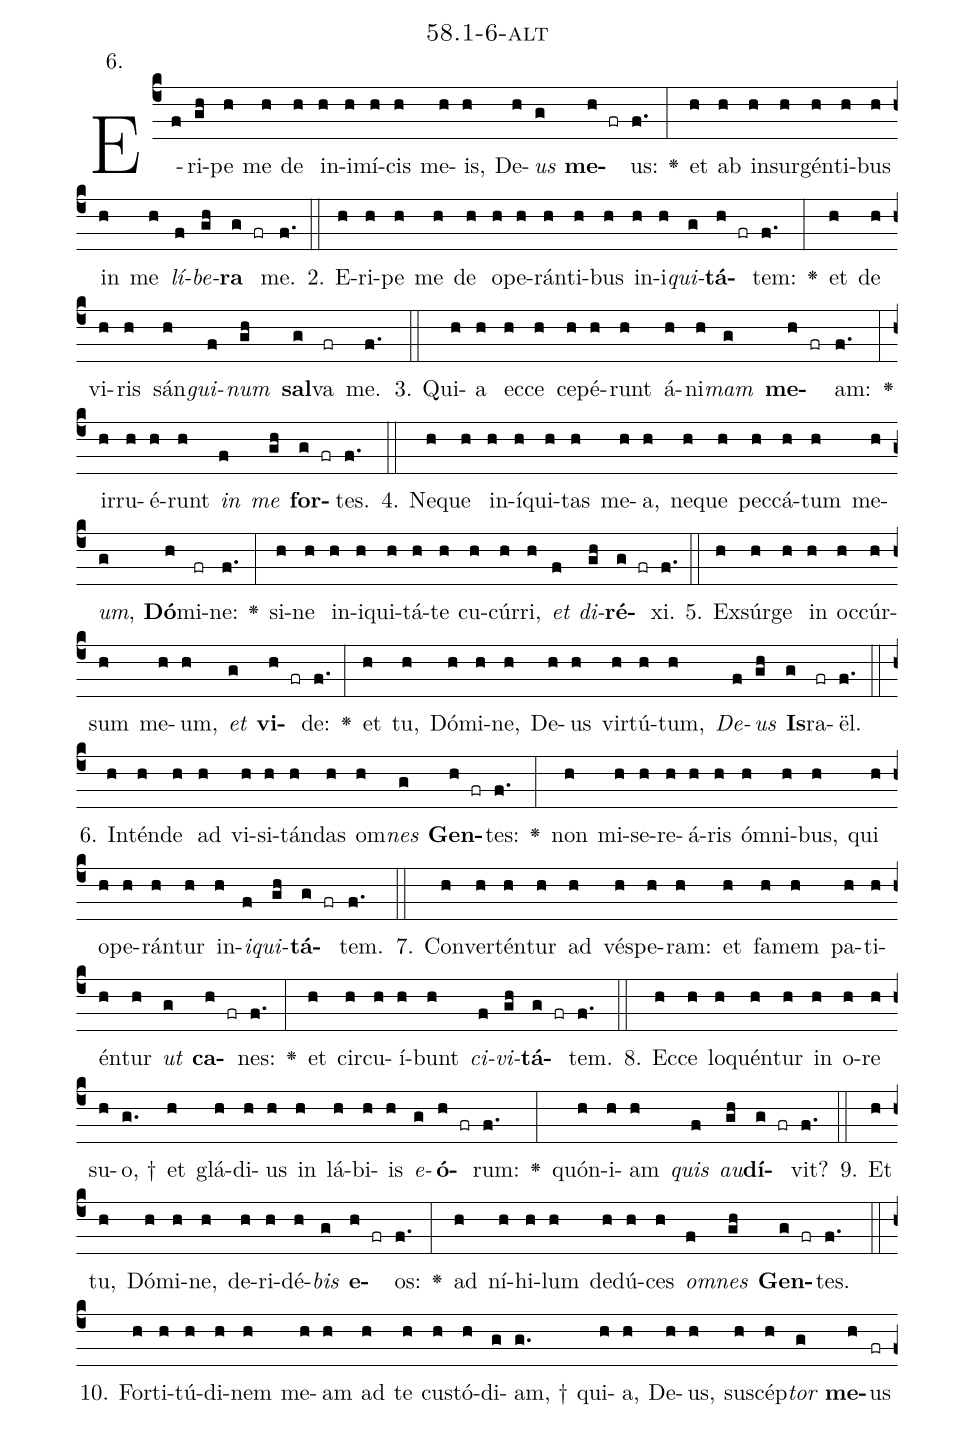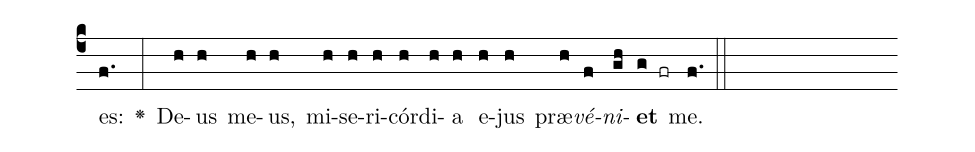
name: 58.1-6-alt;
annotation: 6.;
%%
(c4)E(f)ri(gh)pe(h) me(h) de(h) in(h)i(h)mí(h)cis(h) me(h)is,(h) De(h)<i>us</i>(g) <b>me</b>(h fr)us:(f.) <v>\greheightstar</v>(:) et(h) ab(h) in(h)sur(h)gén(h)ti(h)bus(h) in(h) me(h) <i>lí</i>(f)<i>be</i>(gh)<b>ra</b>(g fr) me.(f.) (::)
2. E(h)ri(h)pe(h) me(h) de(h) o(h)pe(h)rán(h)ti(h)bus(h) in(h)i(h)<i>qui</i>(g)<b>tá</b>(h fr)tem:(f.) <v>\greheightstar</v>(:) et(h) de(h) vi(h)ris(h) sán(h)<i>gui</i>(f)<i>num</i>(gh) <b>sal</b>(g)va(fr) me.(f.) (::)
3. Qui(h)a(h) ec(h)ce(h) ce(h)pé(h)runt(h) á(h)ni(h)<i>mam</i>(g) <b>me</b>(h fr)am:(f.) <v>\greheightstar</v>(:) ir(h)ru(h)é(h)runt(h) <i>in</i>(f) <i>me</i>(gh) <b>for</b>(g fr)tes.(f.) (::)
4. Ne(h)que(h) in(h)í(h)qui(h)tas(h) me(h)a,(h) ne(h)que(h) pec(h)cá(h)tum(h) me(h)<i>um</i>,(g) <b>Dó</b>(h)mi(fr)ne:(f.) <v>\greheightstar</v>(:) si(h)ne(h) in(h)i(h)qui(h)tá(h)te(h) cu(h)cúr(h)ri,(h) <i>et</i>(f) <i>di</i>(gh)<b>ré</b>(g fr)xi.(f.) (::)
5. Ex(h)súr(h)ge(h) in(h) oc(h)cúr(h)sum(h) me(h)um,(h) <i>et</i>(g) <b>vi</b>(h fr)de:(f.) <v>\greheightstar</v>(:) et(h) tu,(h) Dó(h)mi(h)ne,(h) De(h)us(h) vir(h)tú(h)tum,(h) <i>De</i>(f)<i>us</i>(gh) <b>Is</b>(g)ra(fr)ël.(f.) (::)
6. In(h)tén(h)de(h) ad(h) vi(h)si(h)tán(h)das(h) om(h)<i>nes</i>(g) <b>Gen</b>(h fr)tes:(f.) <v>\greheightstar</v>(:) non(h) mi(h)se(h)re(h)á(h)ris(h) óm(h)ni(h)bus,(h) qui(h) o(h)pe(h)rán(h)tur(h) in(h)<i>i</i>(f)<i>qui</i>(gh)<b>tá</b>(g fr)tem.(f.) (::)
7. Con(h)ver(h)tén(h)tur(h) ad(h) vés(h)pe(h)ram:(h) et(h) fa(h)mem(h) pa(h)ti(h)én(h)tur(h) <i>ut</i>(g) <b>ca</b>(h fr)nes:(f.) <v>\greheightstar</v>(:) et(h) cir(h)cu(h)í(h)bunt(h) <i>ci</i>(f)<i>vi</i>(gh)<b>tá</b>(g fr)tem.(f.) (::)
8. Ec(h)ce(h) lo(h)quén(h)tur(h) in(h) o(h)re(h) su(h)o, †(g.) et(h) glá(h)di(h)us(h) in(h) lá(h)bi(h)is(h) <i>e</i>(g)<b>ó</b>(h fr)rum:(f.) <v>\greheightstar</v>(:) quón(h)i(h)am(h) <i>quis</i>(f) <i>au</i>(gh)<b>dí</b>(g fr)vit?(f.) (::)
9. Et(h) tu,(h) Dó(h)mi(h)ne,(h) de(h)ri(h)dé(h)<i>bis</i>(g) <b>e</b>(h fr)os:(f.) <v>\greheightstar</v>(:) ad(h) ní(h)hi(h)lum(h) de(h)dú(h)ces(h) <i>om</i>(f)<i>nes</i>(gh) <b>Gen</b>(g fr)tes.(f.) (::)
10. For(h)ti(h)tú(h)di(h)nem(h) me(h)am(h) ad(h) te(h) cus(h)tó(h)di(g)am, †(g.) qui(h)a,(h) De(h)us,(h) su(h)scép(h)<i>tor</i>(g) <b>me</b>(h)us(fr) es:(f.) <v>\greheightstar</v>(:) De(h)us(h) me(h)us,(h) mi(h)se(h)ri(h)cór(h)di(h)a(h) e(h)jus(h) præ(h)<i>vé</i>(f)<i>ni</i>(gh)<b>et</b>(g fr) me.(f.) (::)
